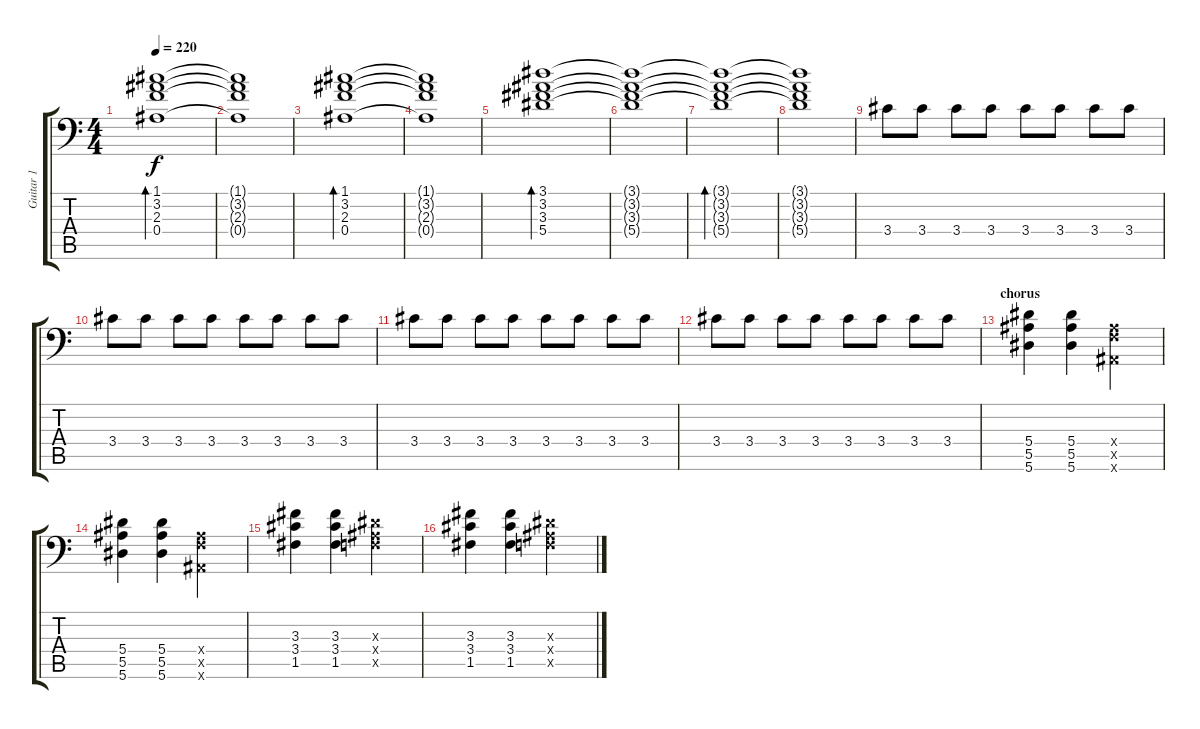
\track ("Guitar 1" "Guitar 1") {instrument distortionguitar}
\staff {score tabs}
\tuning (C4 G3 Eb3 Bb2 F2 Bb1) {hide}
\ts (4 4)
\tempo 220
\clef f4
\ks c
(1.1 3.2 2.3 0.4).1{bd 480 dy f} |
(1.1{t} 3.2{t} 2.3{t} 0.4{t}).1 |
(1.1 3.2 2.3 0.4).1{bd 480} |
(1.1{t} 3.2{t} 2.3{t} 0.4{t}).1 |
(3.1 3.2 3.3 5.4).1{bd 480 instrument electricguitarmuted} |
(3.1{t} 3.2{t} 3.3{t} 5.4{t}).1 |
(3.1{t} 3.2{t} 3.3{t} 5.4{t}).1{bd 480} |
(3.1{t} 3.2{t} 3.3{t} 5.4{t}).1 |
3.4.8{instrument distortionguitar} 3.4.8 3.4.8 3.4.8 3.4.8 3.4.8 3.4.8 3.4.8 |
3.4.8 3.4.8 3.4.8 3.4.8 3.4.8 3.4.8 3.4.8 3.4.8 |
3.4.8 3.4.8 3.4.8 3.4.8 3.4.8 3.4.8 3.4.8 3.4.8 |
3.4.8 3.4.8 3.4.8 3.4.8 3.4.8 3.4.8 3.4.8 3.4.8 |
\section ("" "chorus")
(5.4 5.5 5.6).4 (5.4 5.5 5.6).4 (0.4{x} 0.5{x} 0.6{x}).2 |
(5.4 5.5 5.6).4 (5.4 5.5 5.6).4 (0.4{x} 0.5{x} 0.6{x}).2 |
(3.3 3.4 1.5).4 (3.3 3.4 1.5).4 (0.3{x} 0.4{x} 0.5{x}).2 |
(3.3 3.4 1.5).4 (3.3 3.4 1.5).4 (0.3{x} 0.4{x} 0.5{x}).2
